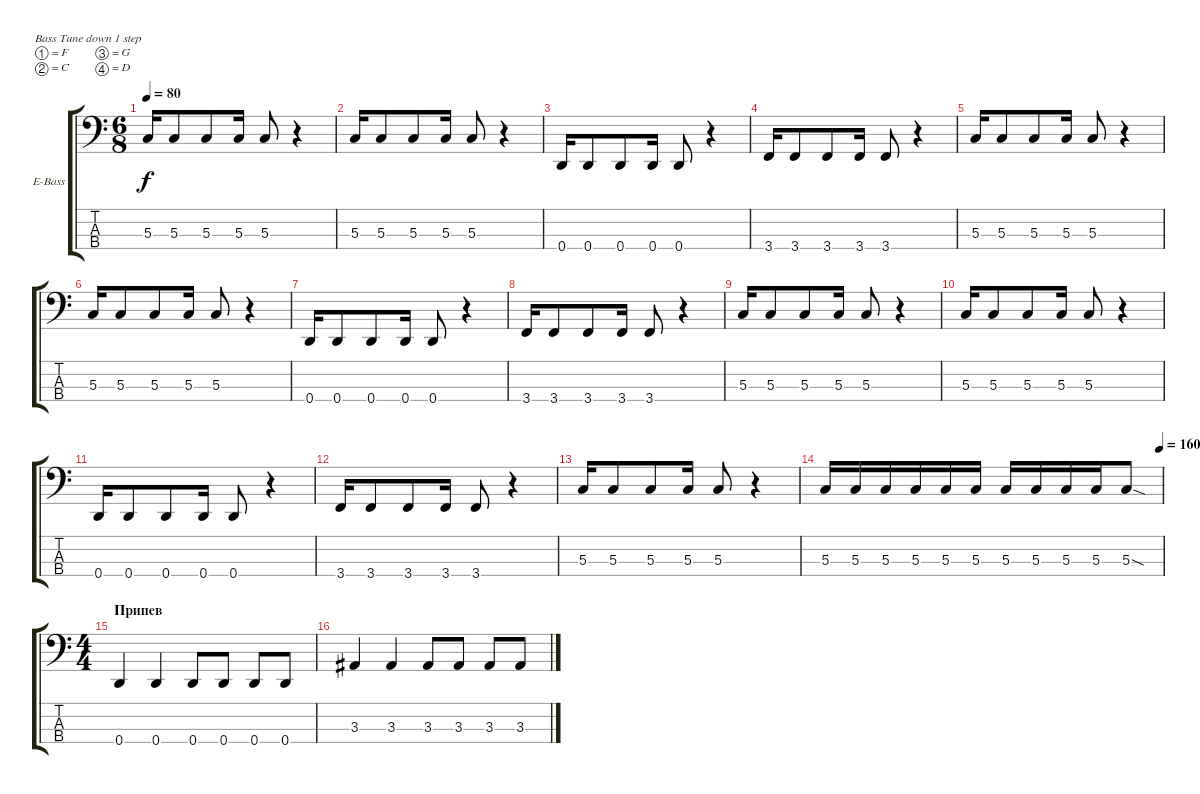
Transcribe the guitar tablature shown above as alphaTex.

\defaultSystemsLayout 4
\bracketExtendMode groupsimilarinstruments
\firstSystemTrackNameOrientation horizontal
\otherSystemsTrackNameOrientation horizontal
\track ("Jason McCaslin" "E-Bass") {instrument electricbassfinger}
\staff {score tabs}
\tuning (F2 C2 G1 D1)
\ts (6 8)
\tempo 80
\clef f4
\scale
0.333333
\ks c
5.3.16{dy f} 5.3.8 5.3.8 5.3.16 5.3.8 r.4 |
\scale
0.333333 5.3.16 5.3.8 5.3.8 5.3.16 5.3.8 r.4 |
\scale
0.333333 0.4.16 0.4.8 0.4.8 0.4.16 0.4.8 r.4 |
\scale
0.333333 3.4.16 3.4.8 3.4.8 3.4.16 3.4.8 r.4 |
\scale
0.333333 5.3.16 5.3.8 5.3.8 5.3.16 5.3.8 r.4 |
\scale
0.333333 5.3.16 5.3.8 5.3.8 5.3.16 5.3.8 r.4 |
\scale
0.333333 0.4.16 0.4.8 0.4.8 0.4.16 0.4.8 r.4 |
\scale
0.333333 3.4.16 3.4.8 3.4.8 3.4.16 3.4.8 r.4 |
\scale
0.333333 5.3.16 5.3.8 5.3.8 5.3.16 5.3.8 r.4 |
\scale
0.333333 5.3.16 5.3.8 5.3.8 5.3.16 5.3.8 r.4 |
\scale
0.333333 0.4.16 0.4.8 0.4.8 0.4.16 0.4.8 r.4 |
\scale
0.333333 3.4.16 3.4.8 3.4.8 3.4.16 3.4.8 r.4 |
\scale
0.333333 5.3.16 5.3.8 5.3.8 5.3.16 5.3.8 r.4 |
\tempo (160 0.99375)
\scale
0.333333 5.3.16 5.3.16 5.3.16 5.3.16 5.3.16 5.3.16 5.3.16 5.3.16 5.3.16 5.3.16 5.3{sod}.8 |
\ts (4 4)
\section ("" "Припев")
\scale
0.333333 0.4.4 0.4.4 0.4.8 0.4.8 0.4.8 0.4.8 |
\scale
0.333333 3.3.4 3.3.4 3.3.8 3.3.8 3.3.8 3.3.8
